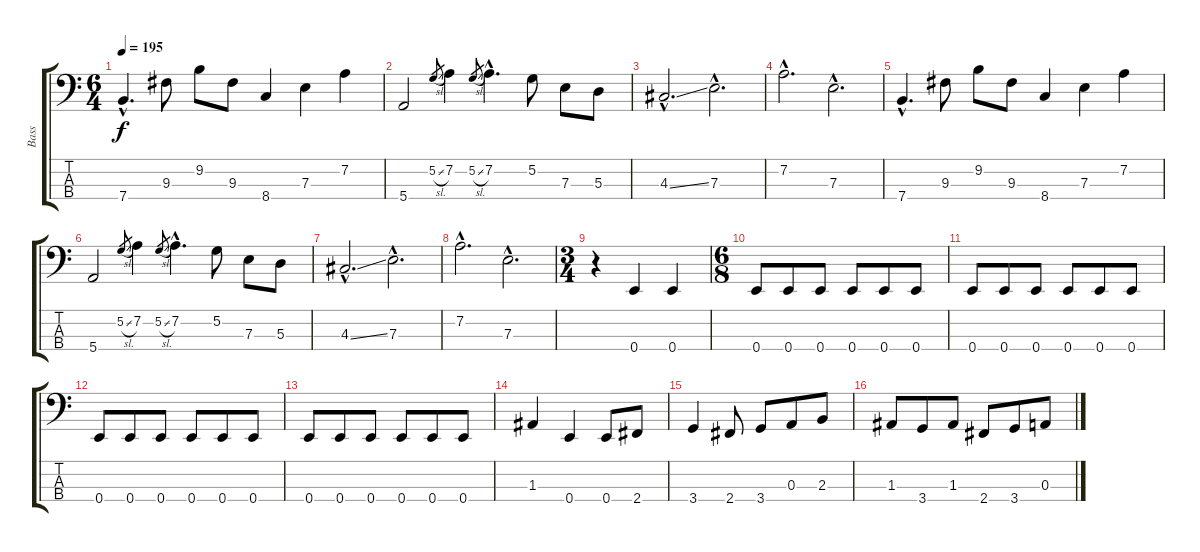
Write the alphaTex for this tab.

\track ("Bass" "Bass") {instrument electricbassfinger}
\staff {score tabs}
\tuning (G2 D2 A1 E1) {hide}
\ts (6 4)
\tempo 195
\clef f4
\ks c
7.4{hac}.4{d dy f} 9.3.8 9.2.8 9.3.8 8.4.4 7.3.4 7.2.4 |
5.4.2 5.2{sl}.8{gr} 7.2.4 5.2{sl}.8{gr} 7.2{hac}.4{d} 5.2.8 7.3.8 5.3.8 |
4.3{ss hac}.2{d} 7.3{hac}.2{d} |
7.2{hac}.2{d} 7.3{hac}.2{d} |
7.4{hac}.4{d} 9.3.8 9.2.8 9.3.8 8.4.4 7.3.4 7.2.4 |
5.4.2 5.2{sl}.8{gr} 7.2.4 5.2{sl}.8{gr} 7.2{hac}.4{d} 5.2.8 7.3.8 5.3.8 |
4.3{ss hac}.2{d} 7.3{hac}.2{d} |
7.2{hac}.2{d} 7.3{hac}.2{d} |
\ts (3 4)
r.4 0.4.4 0.4.4 |
\ts (6 8)
0.4.8 0.4.8 0.4.8 0.4.8 0.4.8 0.4.8 |
0.4.8 0.4.8 0.4.8 0.4.8 0.4.8 0.4.8 |
0.4.8 0.4.8 0.4.8 0.4.8 0.4.8 0.4.8 |
0.4.8 0.4.8 0.4.8 0.4.8 0.4.8 0.4.8 |
1.3.4 0.4.4 0.4.8 2.4.8 |
3.4.4 2.4.8 3.4.8 0.3.8 2.3.8 |
1.3.8 3.4.8 1.3.8 2.4.8 3.4.8 0.3.8
